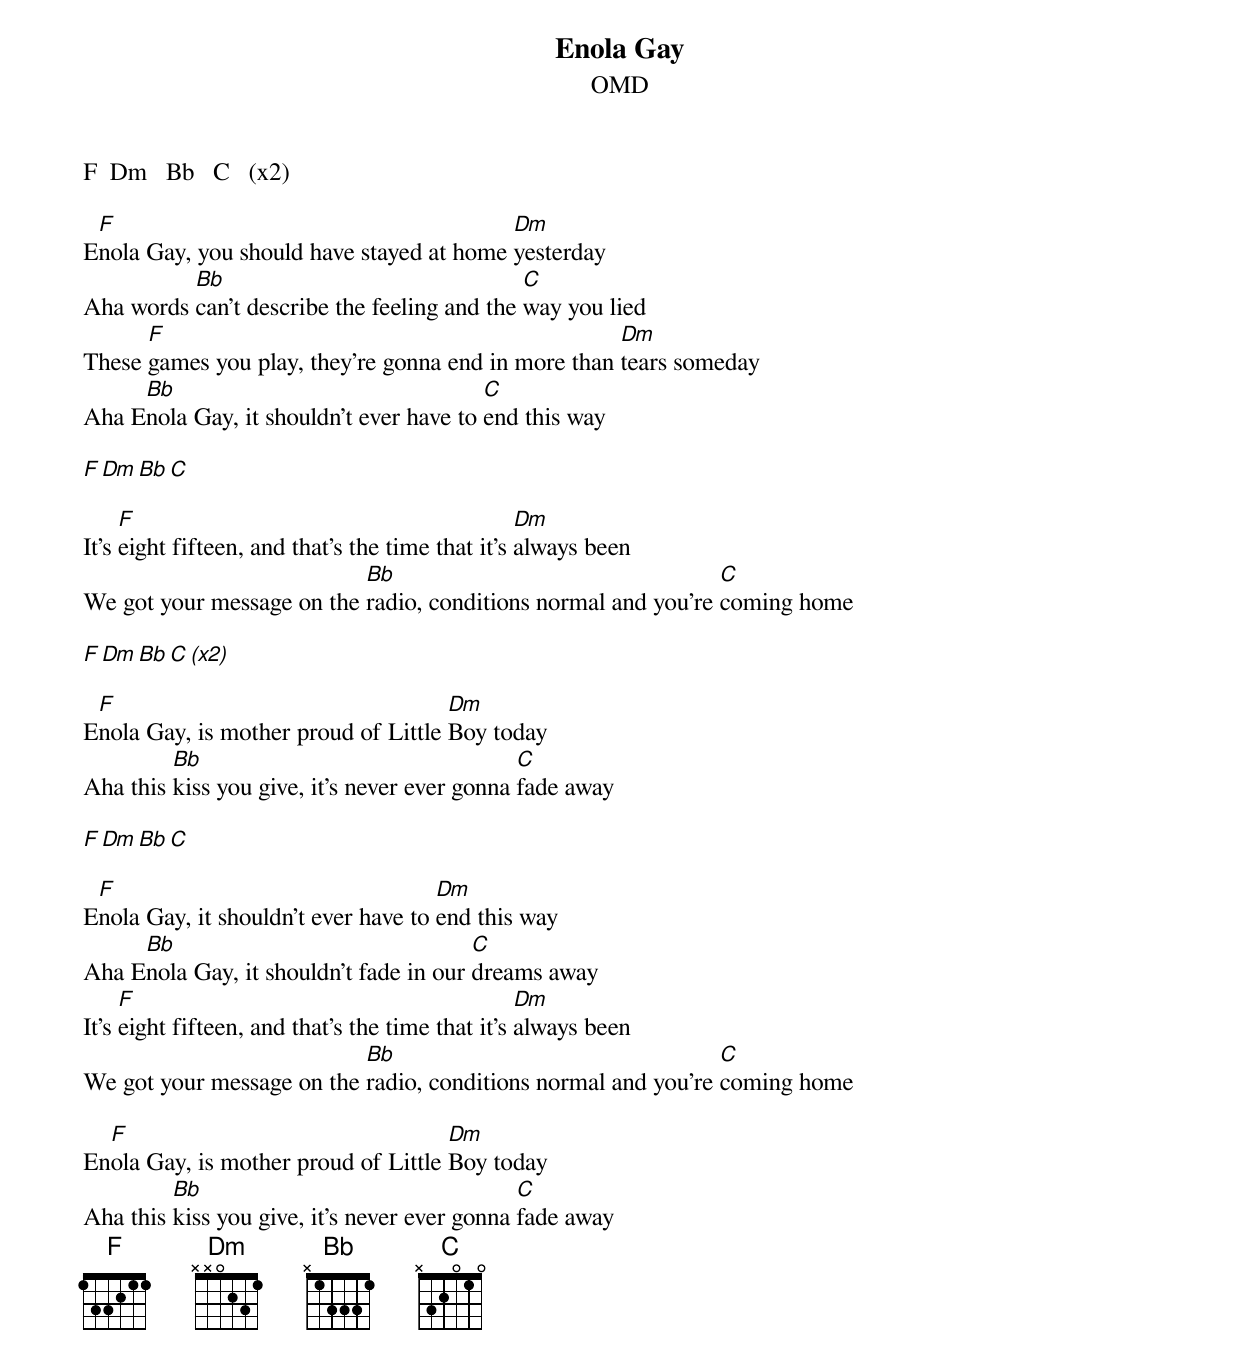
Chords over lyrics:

Enola Gay
OMD

F  Dm   Bb   C   (x2)

 F                                        Dm
Enola Gay, you should have stayed at home yesterday
          Bb                                 C
Aha words can't describe the feeling and the way you lied
      F                                              Dm
These games you play, they're gonna end in more than tears someday
     Bb                                  C
Aha Enola Gay, it shouldn't ever have to end this way

F   Dm   Bb   C

     F                                            Dm
It's eight fifteen, and that's the time that it's always been
                           Bb                                  C
We got your message on the radio, conditions normal and you're coming home

F   Dm   Bb   C   (x2)

 F                                   Dm
Enola Gay, is mother proud of Little Boy today
         Bb                                   C
Aha this kiss you give, it's never ever gonna fade away

F   Dm   Bb   C

 F                                   Dm
Enola Gay, it shouldn't ever have to end this way
     Bb                                 C
Aha Enola Gay, it shouldn't fade in our dreams away
     F                                            Dm
It's eight fifteen, and that's the time that it's always been
                           Bb                                  C
We got your message on the radio, conditions normal and you're coming home

  F                                  Dm
Enola Gay, is mother proud of Little Boy today
         Bb                                   C
Aha this kiss you give, it's never ever gonna fade away
